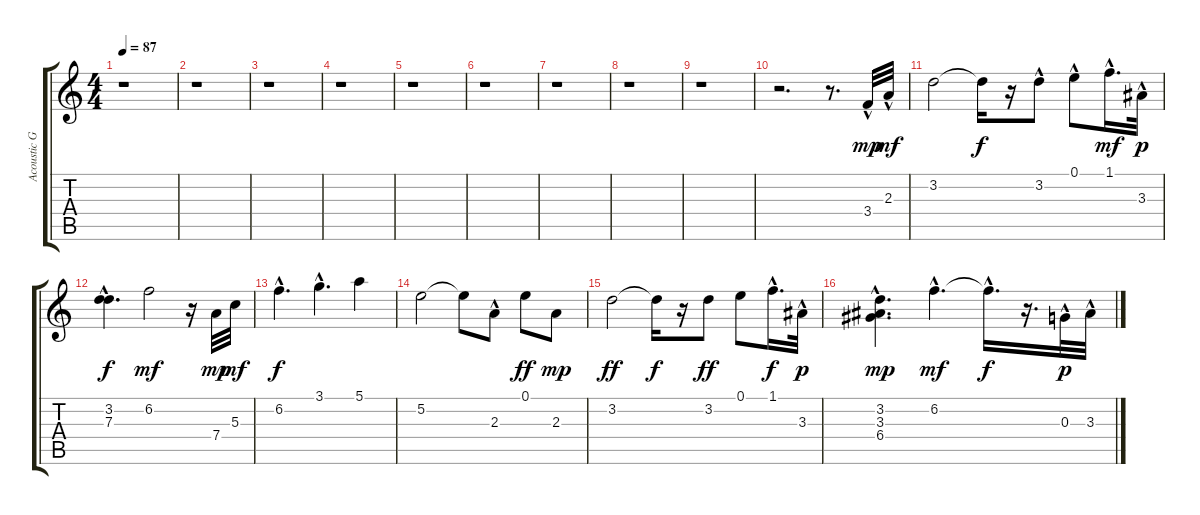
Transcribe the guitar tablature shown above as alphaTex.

\track ("Acoustic Guit" "Acoustic G") {instrument acousticguitarsteel}
\staff {score tabs}
\tuning (E4 B3 G3 D3 A2 E2) {hide}
\ts (4 4)
\tempo 87
\clef g2
\ks c
r.1{dy mp instrument acousticguitarsteel} |
r.1 |
r.1 |
r.1 |
r.1 |
r.1 |
r.1 |
r.1 |
r.1 |
r.2{d} r.8{d} 3.4{hac}.32 2.3{hac}.32{dy mf} |
3.2.2 3.2{t}.16{dy f} r.16 3.2{hac}.8 0.1{hac}.8 1.1{hac}.16{d dy mf} 3.3{hac}.32{dy p} |
(3.2{hac} 7.3{hac}).4{d dy f} 6.2.2{dy mf} r.16 7.4.32{dy mp} 5.3.32{dy mf} |
6.2{hac}.4{d dy f} 3.1{hac}.4{d} 5.1.4 |
5.2.2 5.2{t}.8 2.3{hac}.8 0.1.8{dy ff} 2.3.8{dy mp} |
3.2.2{dy ff} 3.2{t}.16{dy f} r.16 3.2.8{dy ff} 0.1.8 1.1{hac}.16{d dy f} 3.3{hac}.32{dy p} |
(3.2{hac} 3.3{hac} 6.4).4{d dy mp} 6.2{hac}.4{d dy mf} 6.2{hac t}.16{d dy f} r.16{d} 0.3{hac}.32{dy p} 3.3{hac}.32
